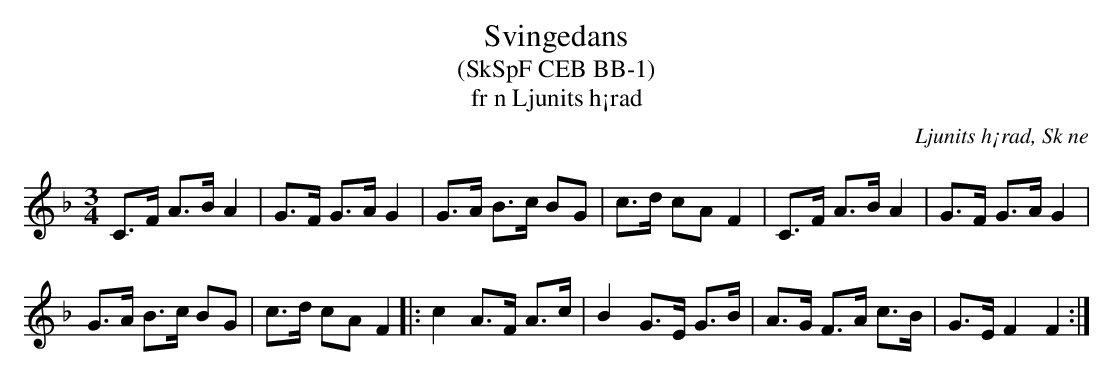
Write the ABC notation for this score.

X:1
T:Svingedans
T:(SkSpF CEB BB-1)
T:fr n Ljunits h¡rad
O:Ljunits h¡rad, Sk ne
M:3/4
L:1/8
Q:108
K:F
C>F A>B A2 | G>F G>A G2 | G>A B>c BG | c>d cA F2 | C>F A>B A2 | G>F G>A G2 |
G>A B>c BG | c>d cA F2 |: c2 A>F A>c | B2 G>E G>B | A>G F>A c>B | G>E F2 F2 :|
